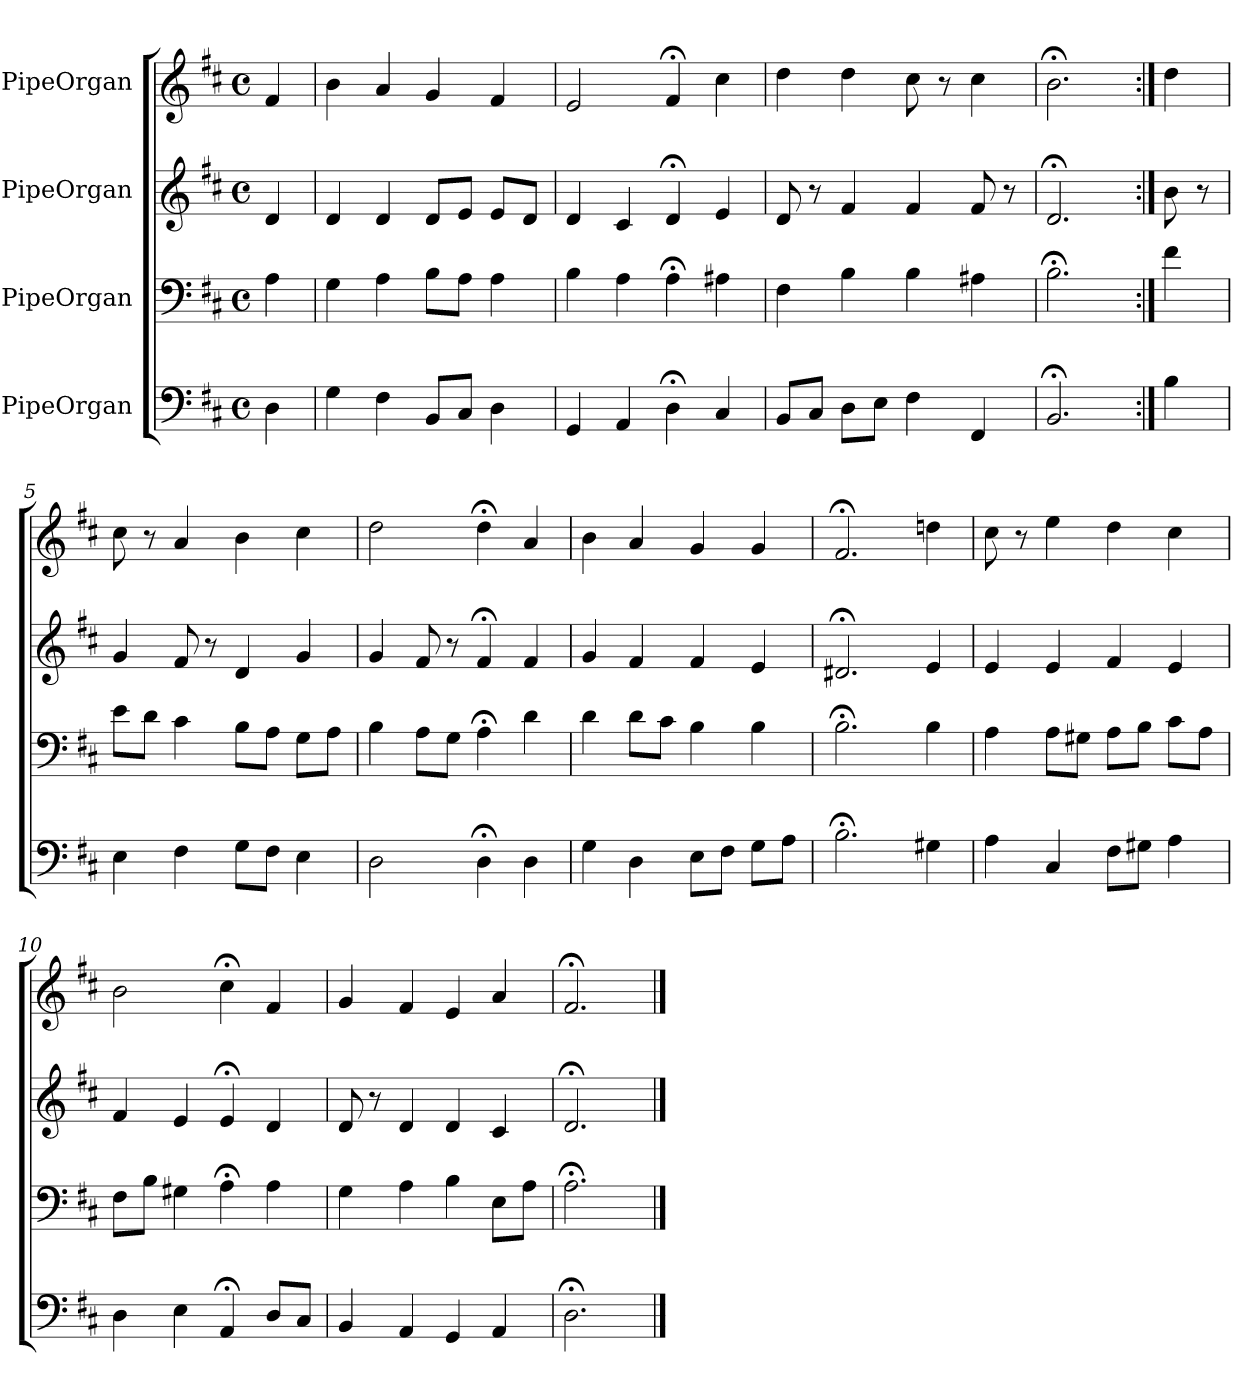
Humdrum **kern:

**kern	**kern	**kern	**kern
*part4	*part3	*part2	*part1
*staff4	*staff3	*staff2	*staff1
*I"PipeOrgan	*I"PipeOrgan	*I"PipeOrgan	*I"PipeOrgan
*clefF4	*clefF4	*clefG2	*clefG2
*k[f#c#]	*k[f#c#]	*k[f#c#]	*k[f#c#]
*D:	*D:	*D:	*D:
*M4/4	*M4/4	*M4/4	*M4/4
*met(c)	*met(c)	*met(c)	*met(c)
*MM60	*MM60	*MM60	*MM60
=	=	=	=
4D	4A	4d	4f#
=1	=1	=1	=1
4G	4G	4d	4b
4F#	4A	4d	4a
8BB/L	8B\L	8d/L	4g
8C#/J	8A\J	8e/J	.
4D	4A	8e/L	4f#
.	.	8d/J	.
=2	=2	=2	=2
4GG	4B	4d	2e
4AA	4A	4c#	.
4D;<	4A;<	4d;<	4f#;<
4C#	4A#X	4e	4cc#
=3	=3	=3	=3
8BB/L	4F#	8d	4dd
8C#/J	.	8r	.
8D\L	4B	4f#	4dd
8E\J	.	.	.
4F#	4B	4f#	8cc#
.	.	.	8r
4FF#	4A#X	8f#	4cc#
.	.	8r	.
=4	=4	=4	=4
2.BB;<	2.B;<	2.d;<	2.b;<
=:|!	=:|!	=:|!	=:|!
4B	4f#	8b	4dd
.	.	8r	.
=5	=5	=5	=5
4E	8e\L	4g	8cc#
.	8d\J	.	8r
4F#	4c#	8f#	4a
.	.	8r	.
8G\L	8B\L	4d	4b
8F#\J	8A\J	.	.
4E	8G\L	4g	4cc#
.	8A\J	.	.
=6	=6	=6	=6
2D	4B	4g	2dd
.	8A\L	8f#	.
.	8G\J	8r	.
4D;<	4A;<	4f#;<	4dd;<
4D	4d	4f#	4a
=7	=7	=7	=7
4G	4d	4g	4b
4D	8d\L	4f#	4a
.	8c#\J	.	.
8E\L	4B	4f#	4g
8F#\J	.	.	.
8G\L	4B	4e	4g
8A\J	.	.	.
=8	=8	=8	=8
2.B;<	2.B;<	2.d#X;<	2.f#;<
4G#X	4B	4e	4ddn
=9	=9	=9	=9
4A	4A	4e	8cc#
.	.	.	8r
4C#	8A\L	4e	4ee
.	8G#X\J	.	.
8F#\L	8A\L	4f#	4dd
8G#X\J	8B\J	.	.
4A	8c#\L	4e	4cc#
.	8A\J	.	.
=10	=10	=10	=10
4D	8F#\L	4f#	2b
.	8B\J	.	.
4E	4G#X	4e	.
4AA;<	4A;<	4e;<	4cc#;<
8D/L	4A	4d	4f#
8C#/J	.	.	.
=11	=11	=11	=11
4BB	4G	8d	4g
.	.	8r	.
4AA	4A	4d	4f#
4GG	4B	4d	4e
4AA	8E\L	4c#	4a
.	8A\J	.	.
=12	=12	=12	=12
2.D;<	2.A;<	2.d;<	2.f#;<
==	==	==	==
*-	*-	*-	*-
